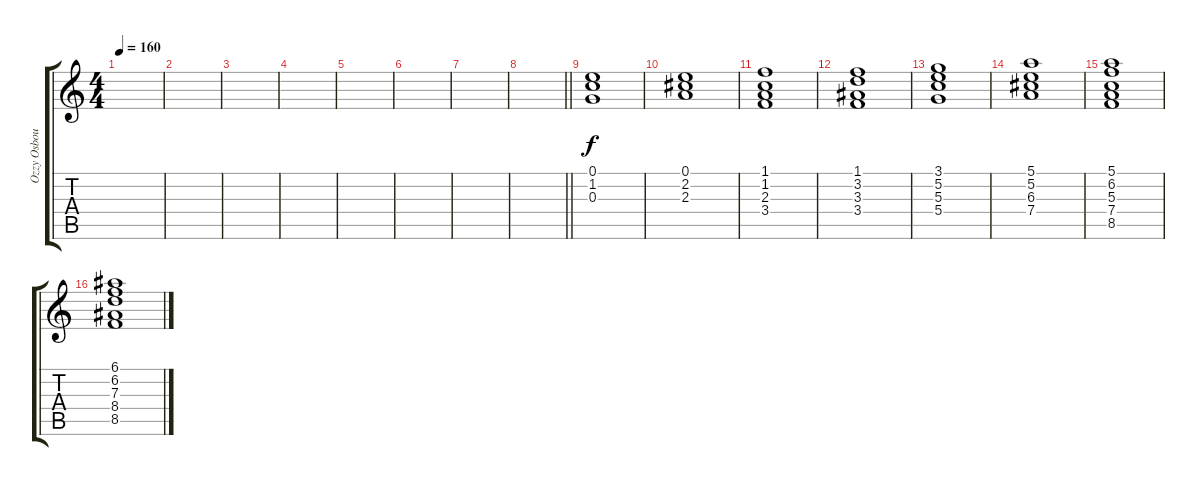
\track ("Ozzy Osbourne" "Ozzy Osbou") {instrument acousticguitarsteel}
\staff {score tabs}
\tuning (E4 B3 G3 D3 A2 E2) {hide}
\ts (4 4)
\tempo 160
\clef g2
\ks aminor
|
|
|
|
|
|
|
\barLineRight lightlight
|
(0.1 1.2 0.3).1{instrument choiraahs} |
(0.1 2.2 2.3).1 |
(1.1 1.2 2.3 3.4).1 |
(1.1 3.2 3.3 3.4).1 |
(3.1 5.2 5.3 5.4).1 |
(5.1 5.2 6.3 7.4).1 |
(5.1 6.2 5.3 7.4 8.5).1 |
(6.1 6.2 7.3 8.4 8.5).1
